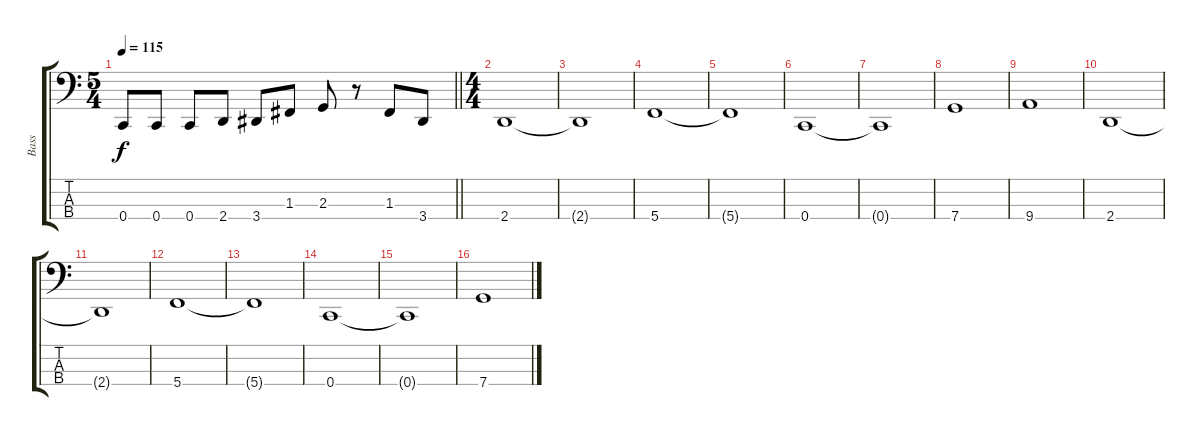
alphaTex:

\track ("Bass" "Bass") {instrument electricbassfinger}
\staff {score tabs}
\tuning (Eb2 Bb1 F1 C1) {hide}
\ts (5 4)
\tempo 115
\clef f4
\barLineRight lightlight
\ks c
0.4.8{dy f} 0.4.8 0.4.8 2.4.8 3.4.8 1.3.8 2.3.8 r.8 1.3.8 3.4.8 |
\ts (4 4)
\section ("" "")
2.4.1 |
2.4{t}.1 |
5.4.1 |
5.4{t}.1 |
0.4.1 |
0.4{t}.1 |
7.4.1 |
9.4.1 |
2.4.1 |
2.4{t}.1 |
5.4.1 |
5.4{t}.1 |
0.4.1 |
0.4{t}.1 |
7.4.1
